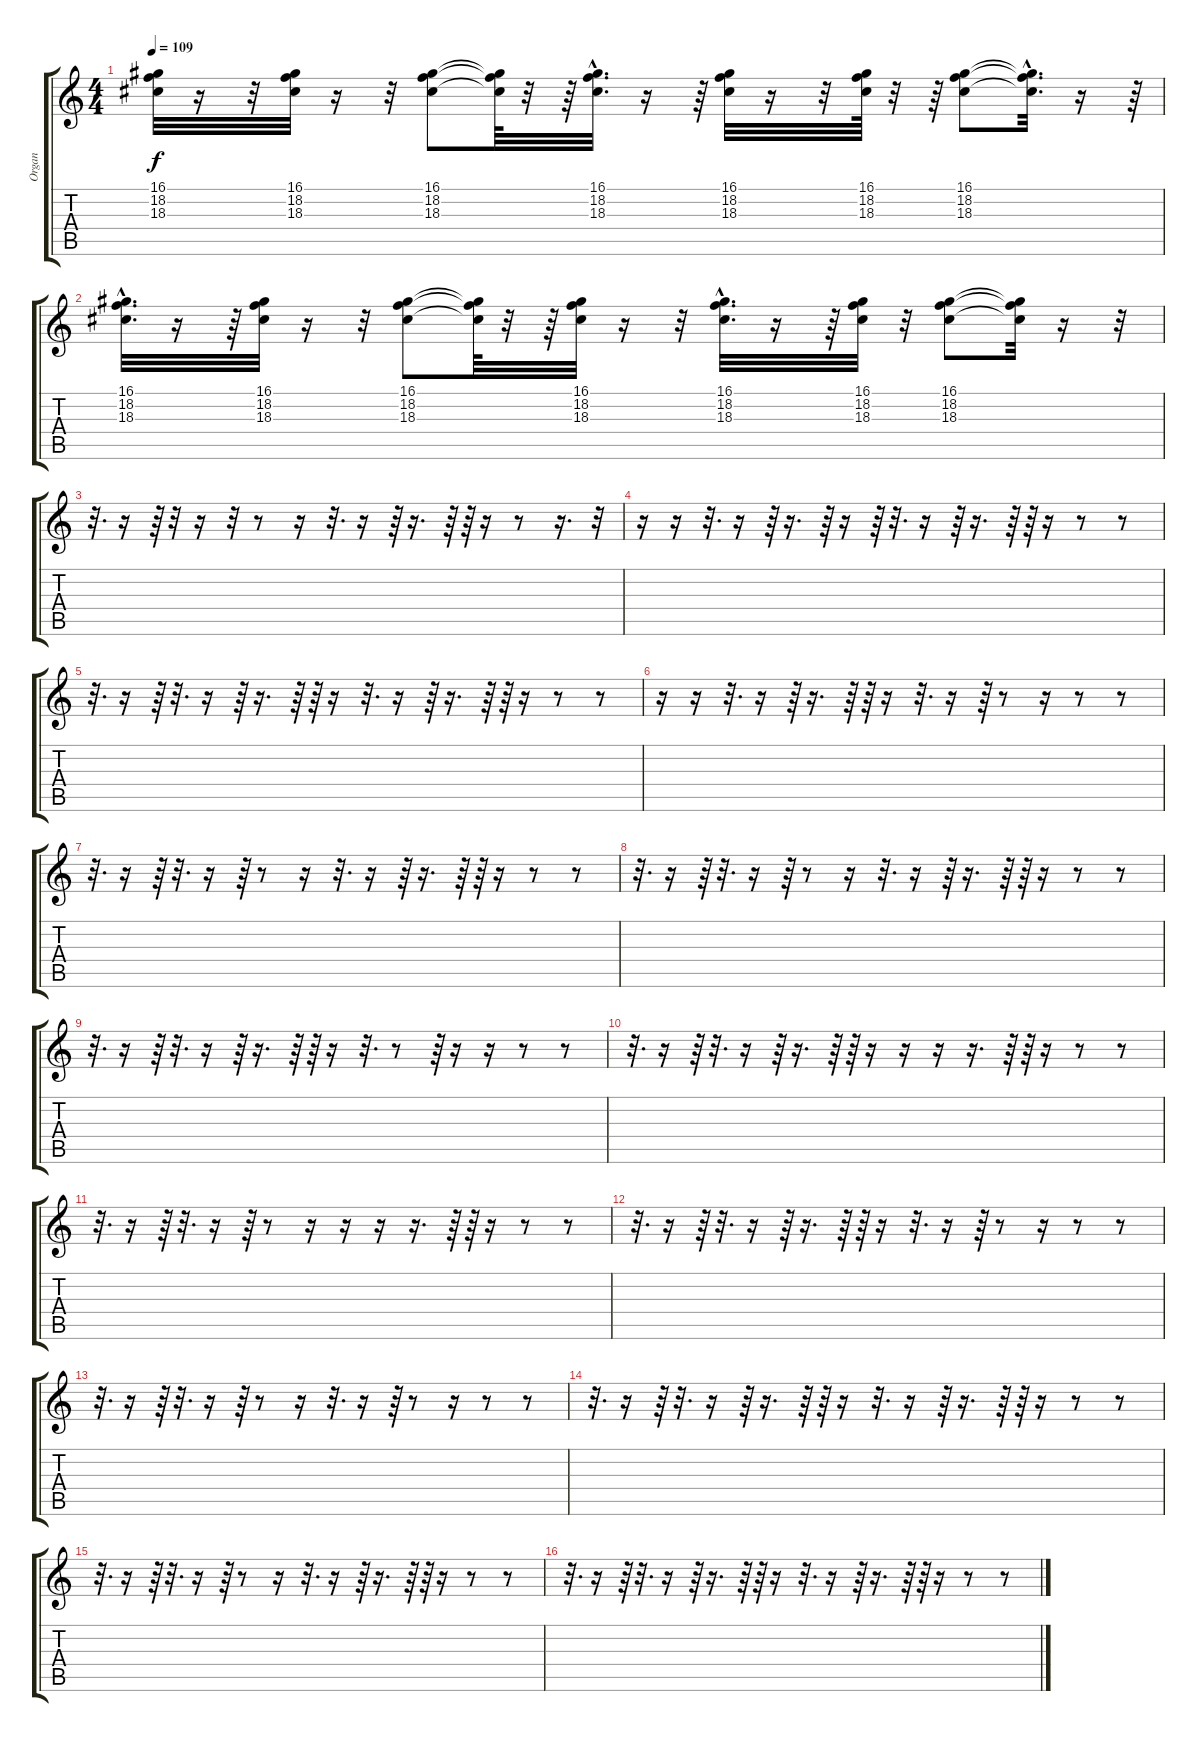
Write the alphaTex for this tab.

\track ("Organ " "Organ ") {instrument churchorgan}
\staff {score tabs}
\tuning (E4 B3 G3 D3 A2 E2) {hide}
\ts (4 4)
\tempo 109
\clef g2
\ks c
(16.1 18.2 18.3).32{dy f} r.16 r.32 (16.1 18.2 18.3).32 r.16 r.32 (16.1 18.2 18.3).8 (16.1{t} 18.2{t} 18.3{t}).64 r.32 r.64 (16.1{hac} 18.2{hac} 18.3{hac}).32{d} r.16 r.64 (16.1 18.2 18.3).32 r.16 r.32 (16.1 18.2 18.3).64 r.32 r.64 (16.1 18.2 18.3).8 (16.1{hac t} 18.2{hac t} 18.3{hac t}).32{d} r.16 r.64 |
(16.1{hac} 18.2{hac} 18.3{hac}).32{d} r.16 r.64 (16.1 18.2 18.3).32 r.16 r.32 (16.1 18.2 18.3).8 (16.1{t} 18.2{t} 18.3{t}).64 r.32 r.64 (16.1 18.2 18.3).32 r.16 r.32 (16.1{hac} 18.2{hac} 18.3{hac}).32{d} r.16 r.64 (16.1 18.2 18.3).32 r.32 (16.1 18.2 18.3).8 (16.1{t} 18.2{t} 18.3{t}).32 r.16 r.32 |
r.32{d} r.16 r.64 r.32 r.16 r.32 r.8 r.16 r.32{d} r.16 r.64 r.16{d} r.64 r.64 r.16 r.8 r.16{d} r.32 |
r.16 r.16 r.32{d} r.16 r.64 r.16{d} r.64 r.16 r.64 r.32{d} r.16 r.64 r.16{d} r.64 r.64 r.16 r.8 r.8 |
r.32{d} r.16 r.64 r.32{d} r.16 r.64 r.16{d} r.64 r.64 r.16 r.32{d} r.16 r.64 r.16{d} r.64 r.64 r.16 r.8 r.8 |
r.16 r.16 r.32{d} r.16 r.64 r.16{d} r.64 r.64 r.16 r.32{d} r.16 r.64 r.8 r.16 r.8 r.8 |
r.32{d} r.16 r.64 r.32{d} r.16 r.64 r.8 r.16 r.32{d} r.16 r.64 r.16{d} r.64 r.64 r.16 r.8 r.8 |
r.32{d} r.16 r.64 r.32{d} r.16 r.64 r.8 r.16 r.32{d} r.16 r.64 r.16{d} r.64 r.64 r.16 r.8 r.8 |
r.32{d} r.16 r.64 r.32{d} r.16 r.64 r.16{d} r.64 r.64 r.16 r.32{d} r.8 r.64 r.16 r.16 r.8 r.8 |
r.32{d} r.16 r.64 r.32{d} r.16 r.64 r.16{d} r.64 r.64 r.16 r.16 r.16 r.16{d} r.64 r.64 r.16 r.8 r.8 |
r.32{d} r.16 r.64 r.32{d} r.16 r.64 r.8 r.16 r.16 r.16 r.16{d} r.64 r.64 r.16 r.8 r.8 |
r.32{d} r.16 r.64 r.32{d} r.16 r.64 r.16{d} r.64 r.64 r.16 r.32{d} r.16 r.64 r.8 r.16 r.8 r.8 |
r.32{d} r.16 r.64 r.32{d} r.16 r.64 r.8 r.16 r.32{d} r.16 r.64 r.8 r.16 r.8 r.8 |
r.32{d} r.16 r.64 r.32{d} r.16 r.64 r.16{d} r.64 r.64 r.16 r.32{d} r.16 r.64 r.16{d} r.64 r.64 r.16 r.8 r.8 |
r.32{d} r.16 r.64 r.32{d} r.16 r.64 r.8 r.16 r.32{d} r.16 r.64 r.16{d} r.64 r.64 r.16 r.8 r.8 |
r.32{d} r.16 r.64 r.32{d} r.16 r.64 r.16{d} r.64 r.64 r.16 r.32{d} r.16 r.64 r.16{d} r.64 r.64 r.16 r.8 r.8
